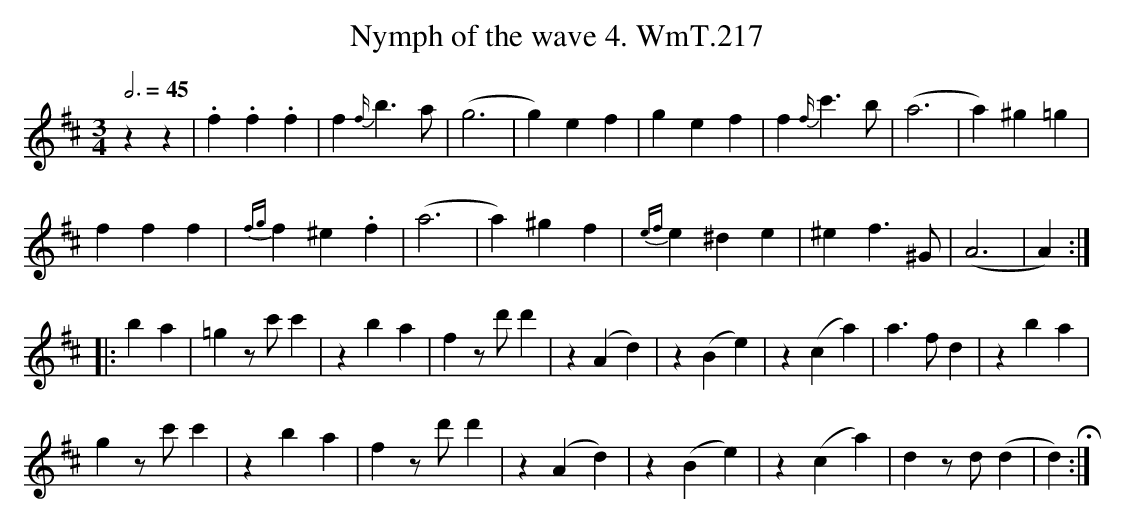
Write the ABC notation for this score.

X:1
T:Nymph of the wave 4. WmT.217
M:3/4
L:1/8
Q:3/4=45
K:D
z2z2|.f2.f2.f2|f2 {f/}b3a|(g6|g2)e2f2|\\
g2e2f2|f2 {f/}c'3b|(a6|a2)^g2=g2|
f2f2f2|{fg}f2^e2.f2|(a6|a2)^g2f2|\\
{ef}e2^d2e2|^e2 f3^G|(A6|A2):|
|:b2a2|=g2 zc' c'2|z2b2a2|f2 zd' d'2|z2(A2d2)|\\
z2(B2e2)|z2 (c2a2)|a3f d2|z2b2a2|
g2 zc' c'2|z2b2a2|f2 zd' d'2|z2(A2d2)|\\
z2(B2e2)|z2 (c2a2)|d2 zd (d2|d2) H:|
